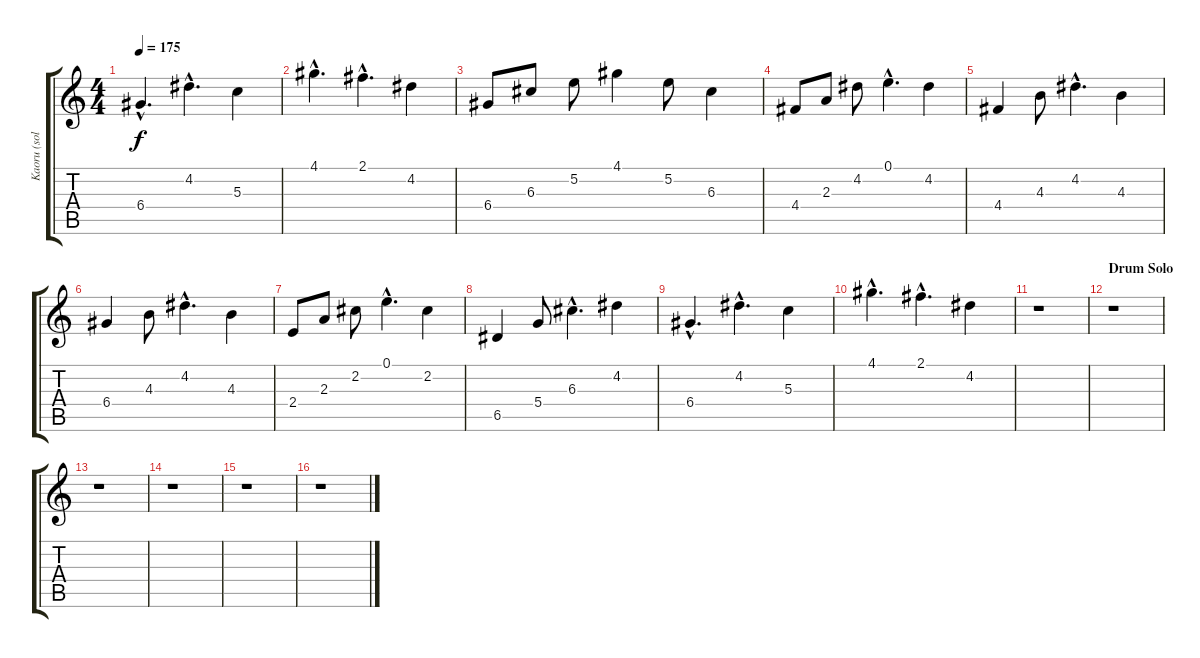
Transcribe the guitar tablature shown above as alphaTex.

\track ("Kaoru (solo guitar)" "Kaoru (sol") {instrument electricguitarclean}
\staff {score tabs}
\tuning (E4 B3 G3 D3 A2 E2) {hide}
\ts (4 4)
\tempo 175
\clef g2
\ks c
6.4{hac}.4{d dy f} 4.2{hac}.4{d} 5.3.4 |
4.1{hac}.4{d} 2.1{hac}.4{d} 4.2.4 |
6.4.8{volume 14 balance 12 instrument electricguitarclean} 6.3.8 5.2.8 4.1.4 5.2.8 6.3.4 |
4.4.8 2.3.8 4.2.8 0.1{hac}.4{d} 4.2.4 |
4.4.4 4.3.8 4.2{hac}.4{d} 4.3.4 |
6.4.4 4.3.8 4.2{hac}.4{d} 4.3.4 |
2.4.8 2.3.8 2.2.8 0.1{hac}.4{d} 2.2.4 |
6.5.4 5.4.8 6.3{hac}.4{d} 4.2.4 |
6.4{hac}.4{d} 4.2{hac}.4{d} 5.3.4 |
4.1{hac}.4{d} 2.1{hac}.4{d} 4.2.4 |
r.1 |
\section ("" "Drum Solo")
r.1 |
r.1 |
r.1 |
r.1 |
r.1
